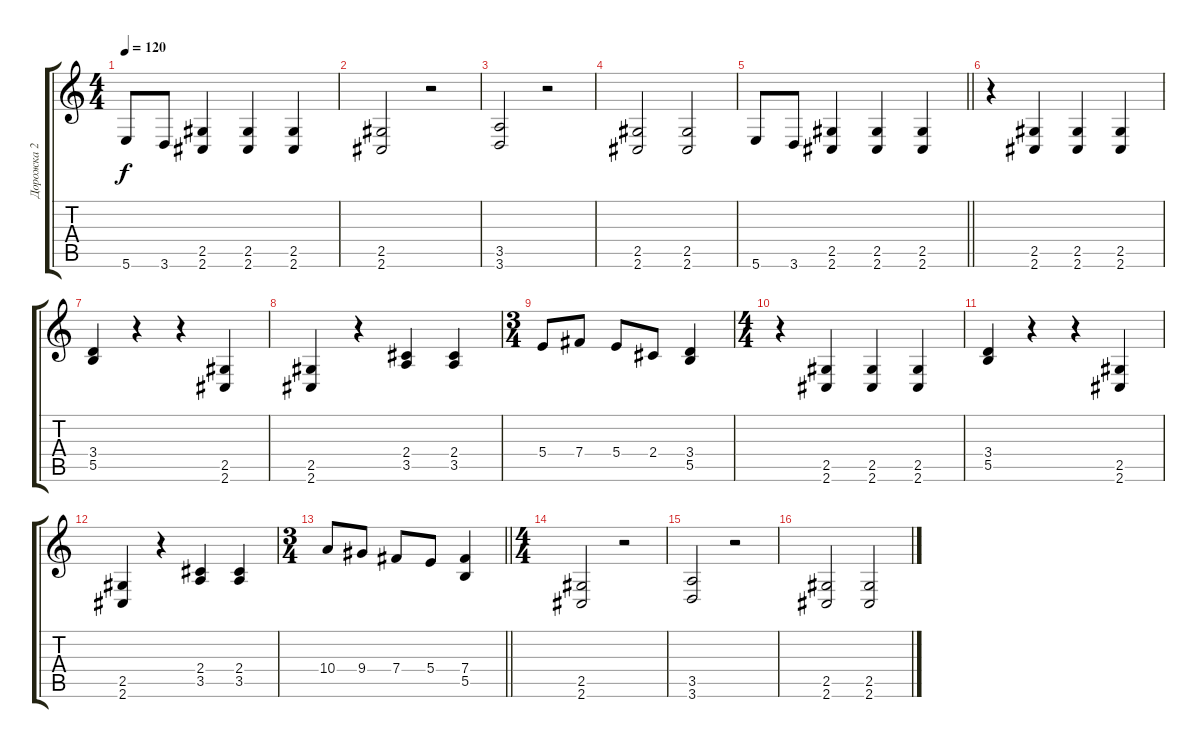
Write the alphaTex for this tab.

\track ("Дорожка 2" "Дорожка 2") {instrument distortionguitar}
\staff {score tabs}
\tuning (Db4 Ab3 E3 B2 Gb2 B1) {hide}
\ts (4 4)
\tempo 120
\clef g2
\ks c
5.6.8{dy f} 3.6.8 (2.5 2.6).4 (2.5 2.6).4 (2.5 2.6).4 |
(2.5 2.6).2 r.2 |
(3.5 3.6).2 r.2 |
(2.5 2.6).2 (2.5 2.6).2 |
\barLineRight lightlight
5.6.8 3.6.8 (2.5 2.6).4 (2.5 2.6).4 (2.5 2.6).4 |
\section ("" " ")
r.4 (2.5 2.6).4 (2.5 2.6).4 (2.5 2.6).4 |
(3.4 5.5).4 r.4 r.4 (2.5 2.6).4 |
(2.5 2.6).4 r.4 (2.4 3.5).4 (2.4 3.5).4 |
\ts (3 4)
5.4.8 7.4.8 5.4.8 2.4.8 (3.4 5.5).4 |
\ts (4 4)
r.4 (2.5 2.6).4 (2.5 2.6).4 (2.5 2.6).4 |
(3.4 5.5).4 r.4 r.4 (2.5 2.6).4 |
(2.5 2.6).4 r.4 (2.4 3.5).4 (2.4 3.5).4 |
\ts (3 4)
\barLineRight lightlight
10.4.8 9.4.8 7.4.8 5.4.8 (7.4 5.5).4 |
\ts (4 4)
\section ("" " ")
(2.5 2.6).2 r.2 |
(3.5 3.6).2 r.2 |
(2.5 2.6).2 (2.5 2.6).2
